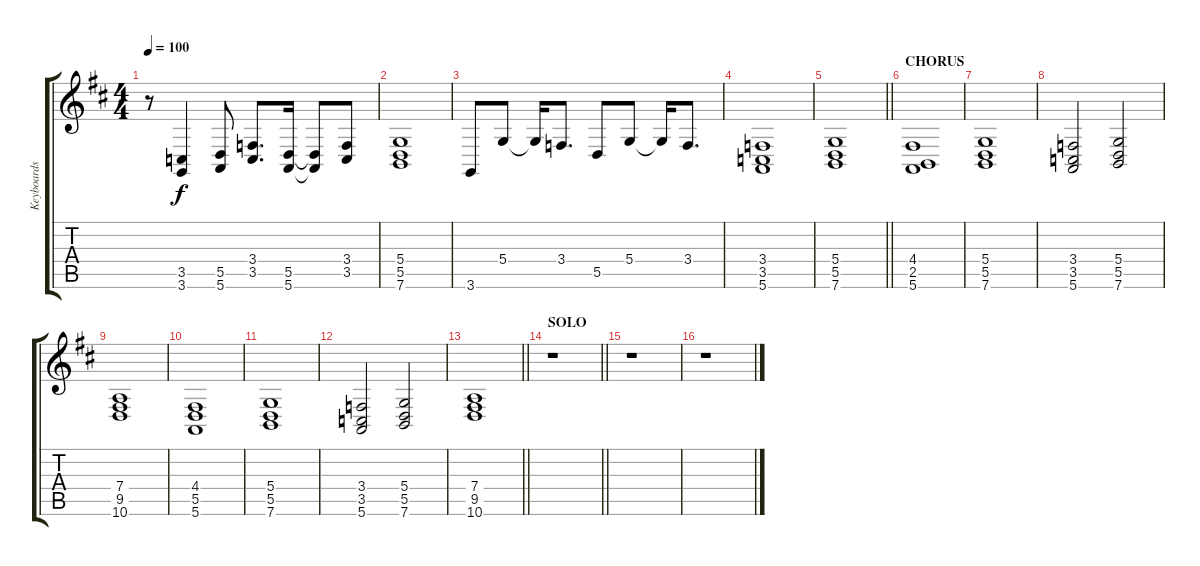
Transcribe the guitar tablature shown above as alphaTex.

\track ("Keyboards" "Keyboards") {instrument drawbarorgan}
\staff {score tabs}
\tuning (E4 B3 G3 D3 A2 E2) {hide}
\ts (4 4)
\tempo 100
\clef g2
\ks d
r.8{dy f} (3.5 3.6).4 (5.5 5.6).8 (3.4 3.5).8{d} (5.5 5.6).16 (5.5{t} 5.6{t}).8 (3.4 3.5).8 |
(5.4 5.5 7.6).1 |
3.6.8 5.4.8 5.4{t}.16 3.4.8{d} 5.5.8 5.4.8 5.4{t}.16 3.4.8{d} |
(3.4 3.5 5.6).1 |
\barLineRight lightlight
(5.4 5.5 7.6).1 |
\section ("" "CHORUS")
(4.4 2.5 5.6).1 |
(5.4 5.5 7.6).1 |
(3.4 3.5 5.6).2 (5.4 5.5 7.6).2 |
(7.4 9.5 10.6).1 |
(4.4 5.5 5.6).1 |
(5.4 5.5 7.6).1 |
(3.4 3.5 5.6).2 (5.4 5.5 7.6).2 |
\barLineRight lightlight
(7.4 9.5 10.6).1 |
\section ("" "SOLO")
\barLineRight lightlight
r.1 |
r.1 |
r.1
